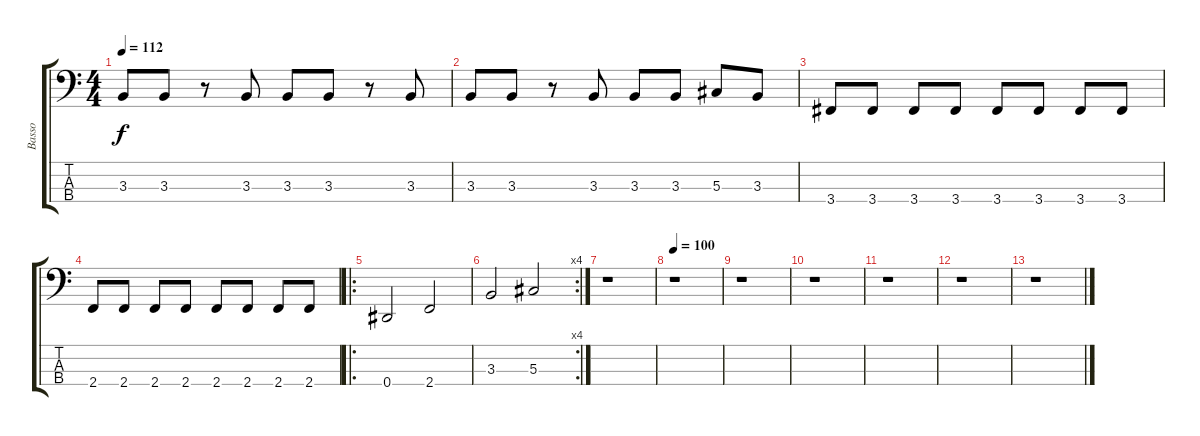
\track ("Basso" "Basso") {instrument electricbassfinger}
\staff {score tabs}
\tuning (Gb2 Db2 Ab1 Eb1) {hide}
\ts (4 4)
\tempo 112
\clef f4
\ks c
3.3.8{dy f} 3.3.8 r.8 3.3.8 3.3.8 3.3.8 r.8 3.3.8 |
3.3.8 3.3.8 r.8 3.3.8 3.3.8 3.3.8 5.3.8 3.3.8 |
3.4.8 3.4.8 3.4.8 3.4.8 3.4.8 3.4.8 3.4.8 3.4.8 |
2.4.8 2.4.8 2.4.8 2.4.8 2.4.8 2.4.8 2.4.8 2.4.8 |
\ro
0.4.2 2.4.2 |
\rc 4
3.3.2 5.3.2 |
r.1 |
\tempo 100
r.1 |
r.1 |
r.1 |
r.1 |
r.1 |
r.1
